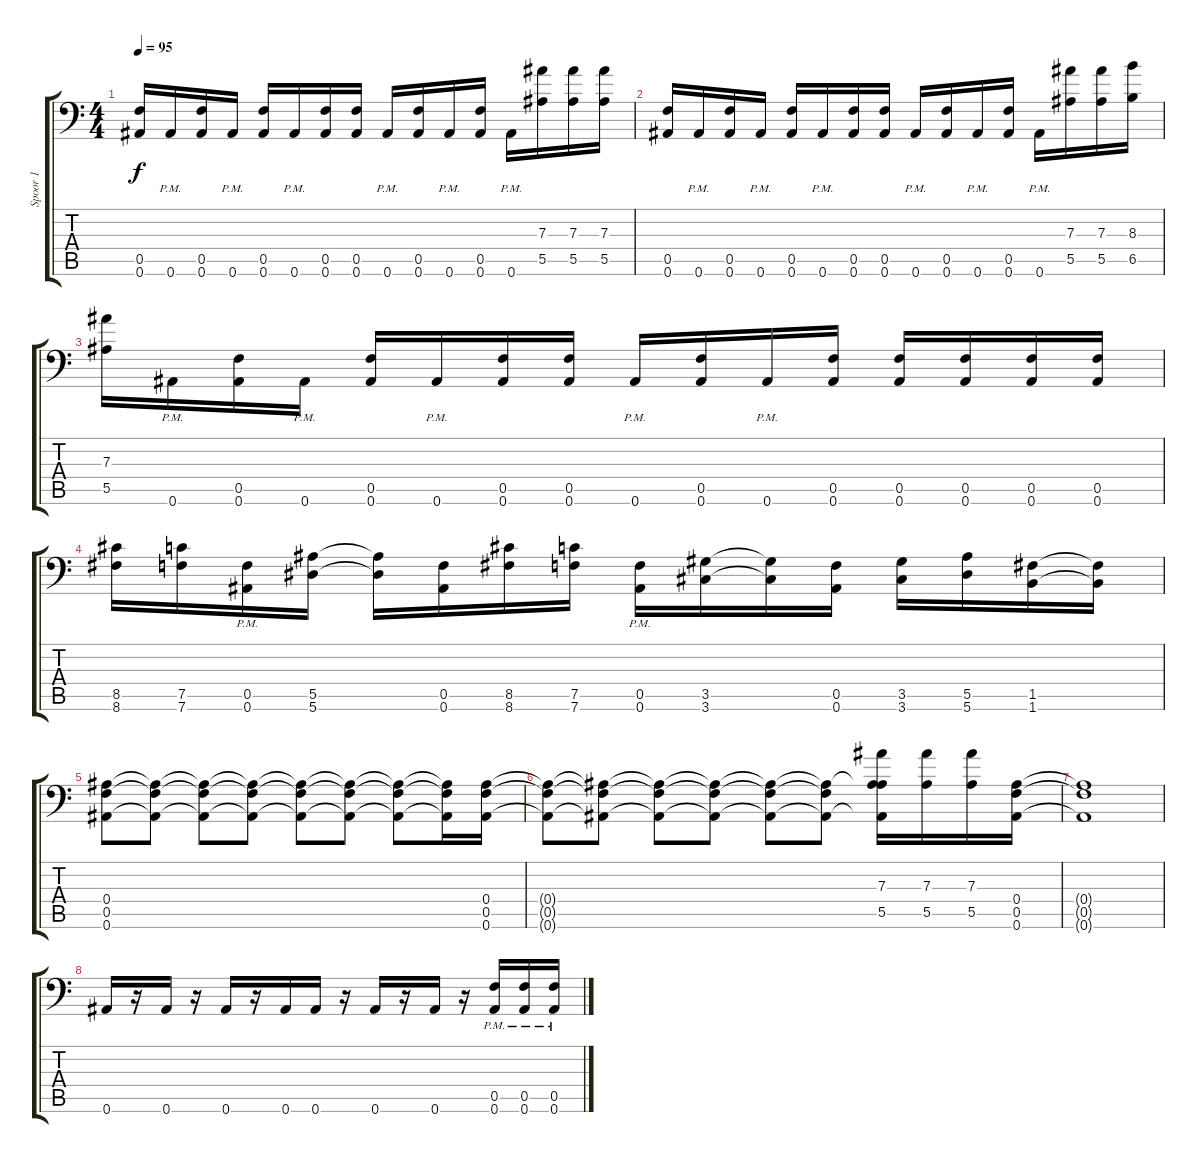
\track ("Spoor 1" "Spoor 1") {instrument distortionguitar}
\staff {score tabs}
\tuning (C4 G3 Eb3 Bb2 F2 Bb1) {hide}
\ts (4 4)
\tempo 95
\clef f4
\ks c
(0.5 0.6).16{dy f} 0.6{pm}.16 (0.5 0.6).16 0.6{pm}.16 (0.5 0.6).16 0.6{pm}.16 (0.5 0.6).16 (0.5 0.6).16 0.6{pm}.16 (0.5 0.6).16 0.6{pm}.16 (0.5 0.6).16 0.6{pm}.16 (7.3 5.5).16 (7.3 5.5).16 (7.3 5.5).16 |
(0.5 0.6).16 0.6{pm}.16 (0.5 0.6).16 0.6{pm}.16 (0.5 0.6).16 0.6{pm}.16 (0.5 0.6).16 (0.5 0.6).16 0.6{pm}.16 (0.5 0.6).16 0.6{pm}.16 (0.5 0.6).16 0.6{pm}.16 (7.3 5.5).16 (7.3 5.5).16 (8.3 6.5).16 |
(7.3 5.5).16 0.6{pm}.16 (0.5 0.6).16 0.6{pm}.16 (0.5 0.6).16 0.6{pm}.16 (0.5 0.6).16 (0.5 0.6).16 0.6{pm}.16 (0.5 0.6).16 0.6{pm}.16 (0.5 0.6).16 (0.5 0.6).16 (0.5 0.6).16 (0.5 0.6).16 (0.5 0.6).16 |
(8.5 8.6).16 (7.5 7.6).16 (0.5{pm} 0.6{pm}).16 (5.5 5.6).16 (5.5{t} 5.6{t}).16 (0.5 0.6).16 (8.5 8.6).16 (7.5 7.6).16 (0.5{pm} 0.6{pm}).16 (3.5 3.6).16 (3.5{t} 3.6{t}).16 (0.5 0.6).16 (3.5 3.6).16 (5.5 5.6).16 (1.5 1.6).16 (1.5{t} 1.6{t}).16 |
(0.4 0.5 0.6).8 (0.4{t} 0.5{t} 0.6{t}).8 (0.4{t} 0.5{t} 0.6{t}).8 (0.4{t} 0.5{t} 0.6{t}).8 (0.4{t} 0.5{t} 0.6{t}).8 (0.4{t} 0.5{t} 0.6{t}).8 (0.4{t} 0.5{t} 0.6{t}).8 (0.4{t} 0.5{t} 0.6{t}).16 (0.4 0.5 0.6).16 |
(0.4{t} 0.5{t} 0.6{t}).8 (0.4{t} 0.5{t} 0.6{t}).8 (0.4{t} 0.5{t} 0.6{t}).8 (0.4{t} 0.5{t} 0.6{t}).8 (0.4{t} 0.5{t} 0.6{t}).8 (0.4{t} 0.5{t} 0.6{t}).8 (7.3 0.4{t} 5.5 0.6{t}).16 (7.3 5.5).16 (7.3 5.5).16 (0.4 0.5 0.6).16 |
(0.4{t} 0.5{t} 0.6{t}).1 |
0.6.16 r.16 0.6.16 r.16 0.6.16 r.16 0.6.16 0.6.16 r.16 0.6.16 r.16 0.6.16 r.16 (0.5{pm} 0.6{pm}).16 (0.5{pm} 0.6{pm}).16 (0.5{pm} 0.6{pm}).16
